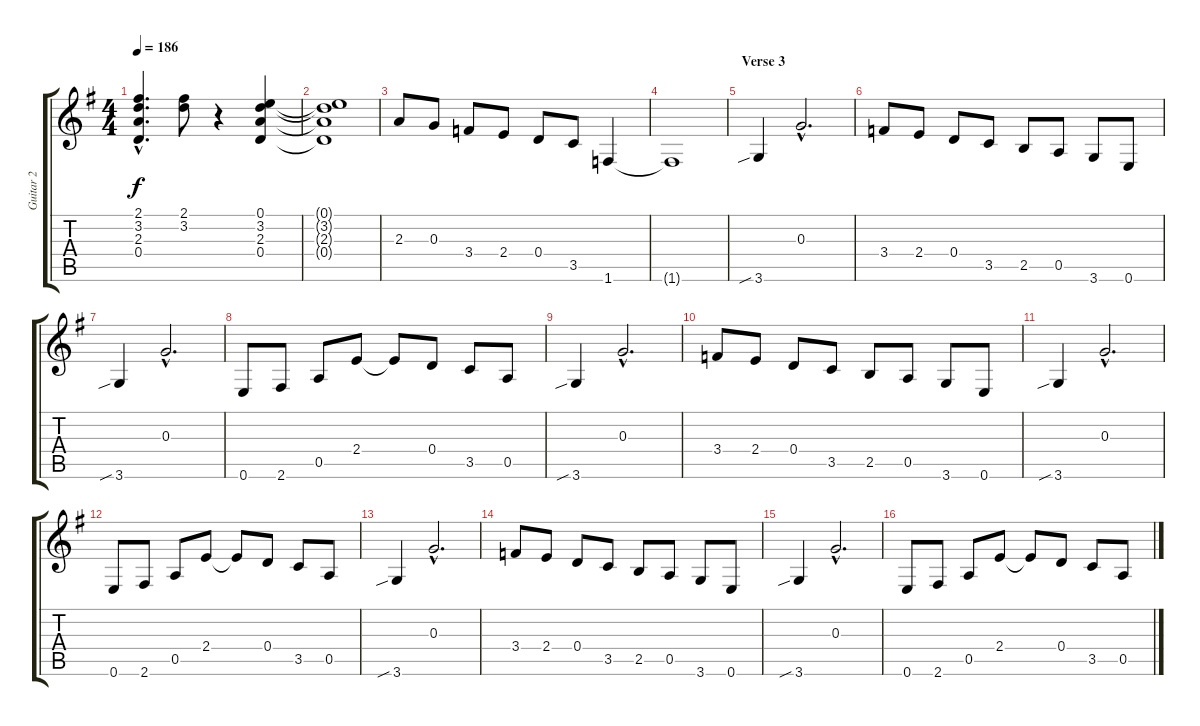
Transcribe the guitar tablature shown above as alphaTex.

\track ("Guitar 2" "Guitar 2") {instrument electricguitarclean}
\staff {score tabs}
\tuning (E4 B3 G3 D3 A2 E2) {hide}
\ts (4 4)
\tempo 186
\clef g2
\ks g
(2.1{hac} 3.2{hac} 2.3{hac} 0.4{hac}).4{d dy f} (2.1 3.2).8 r.4 (0.1 3.2 2.3 0.4).4 |
(0.1{t} 3.2{t} 2.3{t} 0.4{t}).1 |
2.3.8 0.3.8 3.4.8 2.4.8 0.4.8 3.5.8 1.6.4 |
1.6{t}.1 |
\section ("" "Verse 3")
3.6{sib}.4 0.3{hac}.2{d} |
3.4.8 2.4.8 0.4.8 3.5.8 2.5.8 0.5.8 3.6.8 0.6.8 |
3.6{sib}.4 0.3{hac}.2{d} |
0.6.8 2.6.8 0.5.8 2.4.8 2.4{t}.8 0.4.8 3.5.8 0.5.8 |
3.6{sib}.4 0.3{hac}.2{d} |
3.4.8 2.4.8 0.4.8 3.5.8 2.5.8 0.5.8 3.6.8 0.6.8 |
3.6{sib}.4 0.3{hac}.2{d} |
0.6.8 2.6.8 0.5.8 2.4.8 2.4{t}.8 0.4.8 3.5.8 0.5.8 |
3.6{sib}.4 0.3{hac}.2{d} |
3.4.8 2.4.8 0.4.8 3.5.8 2.5.8 0.5.8 3.6.8 0.6.8 |
3.6{sib}.4 0.3{hac}.2{d} |
0.6.8 2.6.8 0.5.8 2.4.8 2.4{t}.8 0.4.8 3.5.8 0.5.8
